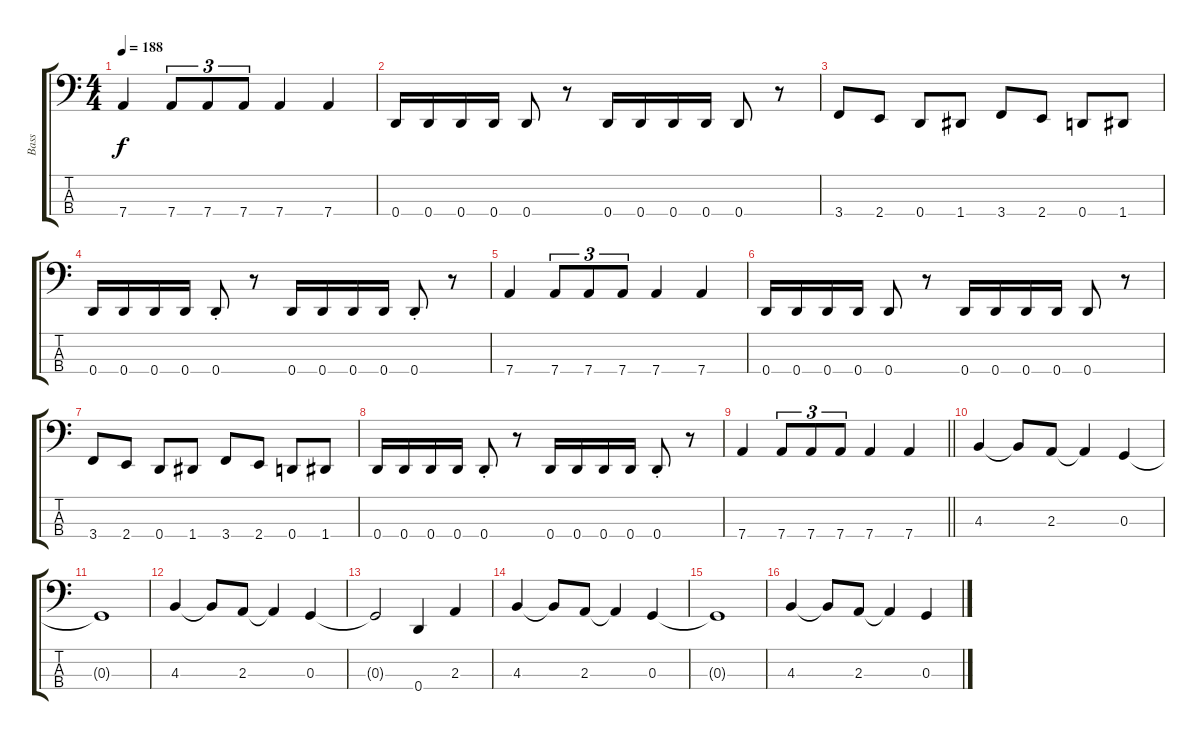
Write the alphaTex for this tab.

\track ("Bass" "Bass") {instrument electricbassfinger}
\staff {score tabs}
\tuning (F2 C2 G1 D1) {hide}
\ts (4 4)
\tempo 188
\clef f4
\ks c
7.4.4{dy f} 7.4.8{tu (3 2)} 7.4.8{tu (3 2)} 7.4.8{tu (3 2)} 7.4.4 7.4.4 |
0.4.16 0.4.16 0.4.16 0.4.16 0.4.8 r.8 0.4.16 0.4.16 0.4.16 0.4.16 0.4.8 r.8 |
3.4.8 2.4.8 0.4.8 1.4.8 3.4.8 2.4.8 0.4.8 1.4.8 |
0.4.16 0.4.16 0.4.16 0.4.16 0.4{st}.8 r.8 0.4.16 0.4.16 0.4.16 0.4.16 0.4{st}.8 r.8 |
7.4.4 7.4.8{tu (3 2)} 7.4.8{tu (3 2)} 7.4.8{tu (3 2)} 7.4.4 7.4.4 |
0.4.16 0.4.16 0.4.16 0.4.16 0.4.8 r.8 0.4.16 0.4.16 0.4.16 0.4.16 0.4.8 r.8 |
3.4.8 2.4.8 0.4.8 1.4.8 3.4.8 2.4.8 0.4.8 1.4.8 |
0.4.16 0.4.16 0.4.16 0.4.16 0.4{st}.8 r.8 0.4.16 0.4.16 0.4.16 0.4.16 0.4{st}.8 r.8 |
\barLineRight lightlight
7.4.4 7.4.8{tu (3 2)} 7.4.8{tu (3 2)} 7.4.8{tu (3 2)} 7.4.4 7.4.4 |
4.3.4 4.3{t}.8 2.3.8 2.3{t}.4 0.3.4 |
0.3{t}.1 |
4.3.4 4.3{t}.8 2.3.8 2.3{t}.4 0.3.4 |
0.3{t}.2 0.4.4 2.3.4 |
4.3.4 4.3{t}.8 2.3.8 2.3{t}.4 0.3.4 |
0.3{t}.1 |
4.3.4 4.3{t}.8 2.3.8 2.3{t}.4 0.3.4
